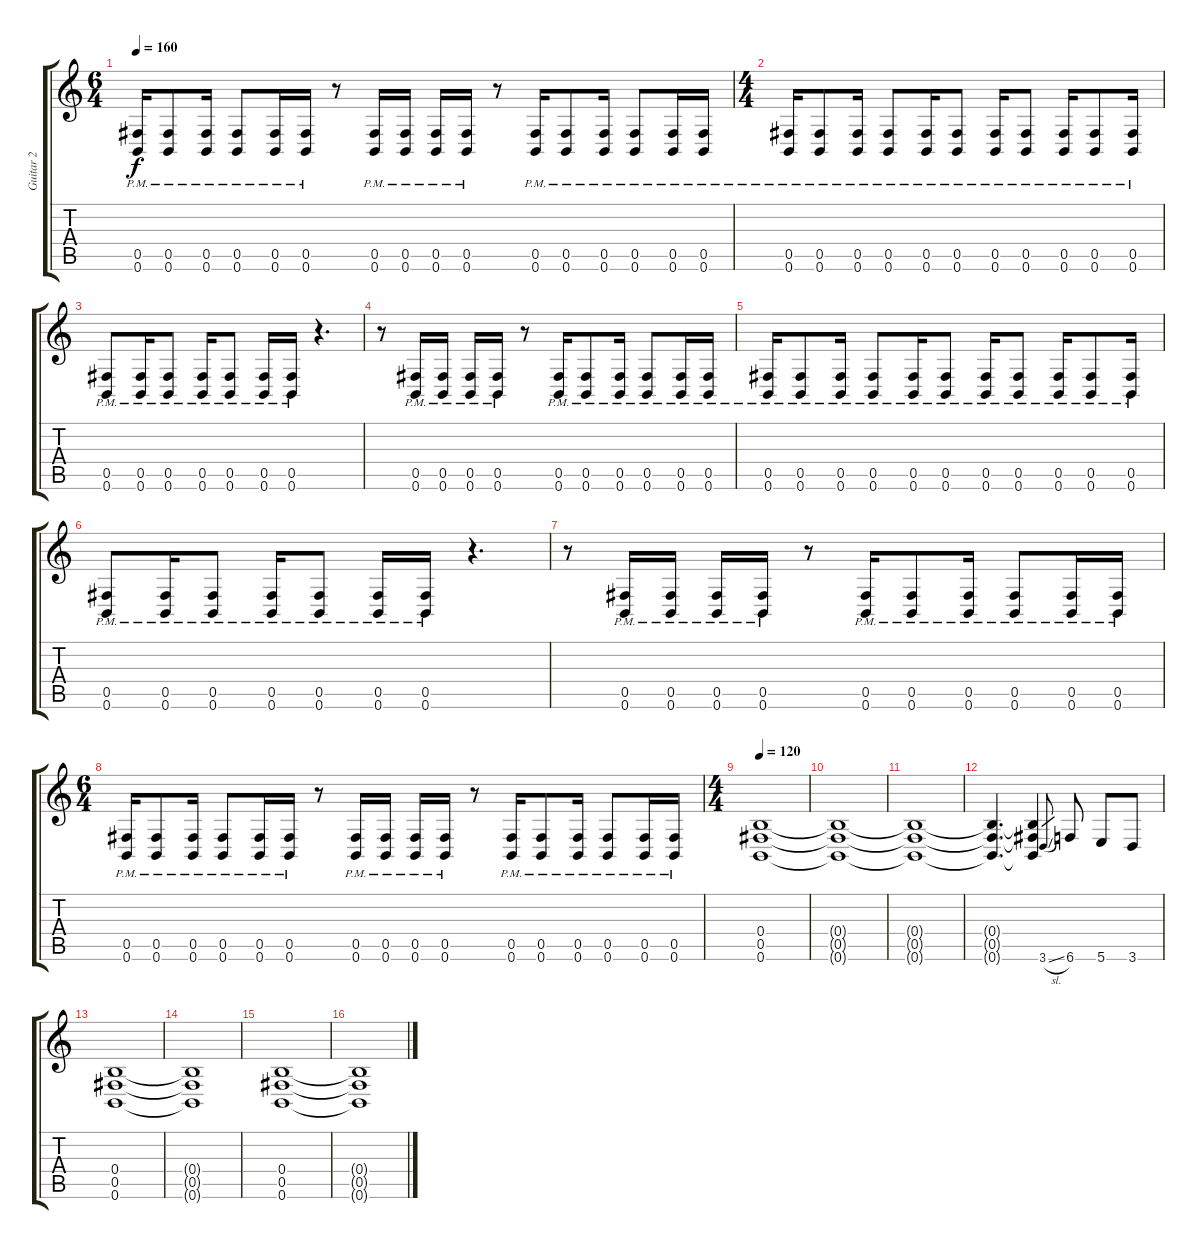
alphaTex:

\track ("Guitar 2" "Guitar 2") {instrument distortionguitar}
\staff {score tabs}
\tuning (Db4 Ab3 E3 B2 Gb2 B1) {hide}
\ts (6 4)
\tempo 160
\clef g2
\ks c
(0.5{pm} 0.6{pm}).16{dy f} (0.5{pm} 0.6{pm}).8 (0.5{pm} 0.6{pm}).16 (0.5{pm} 0.6{pm}).8 (0.5{pm} 0.6{pm}).16 (0.5{pm} 0.6{pm}).16 r.8 (0.5{pm} 0.6{pm}).16 (0.5{pm} 0.6{pm}).16 (0.5{pm} 0.6{pm}).16 (0.5{pm} 0.6{pm}).16 r.8 (0.5{pm} 0.6{pm}).16 (0.5{pm} 0.6{pm}).8 (0.5{pm} 0.6{pm}).16 (0.5{pm} 0.6{pm}).8 (0.5{pm} 0.6{pm}).16 (0.5{pm} 0.6{pm}).16 |
\ts (4 4)
(0.5{pm} 0.6{pm}).16 (0.5{pm} 0.6{pm}).8 (0.5{pm} 0.6{pm}).16 (0.5{pm} 0.6{pm}).8 (0.5{pm} 0.6{pm}).16 (0.5{pm} 0.6{pm}).8 (0.5{pm} 0.6{pm}).16 (0.5{pm} 0.6{pm}).8 (0.5{pm} 0.6{pm}).16 (0.5{pm} 0.6{pm}).8 (0.5{pm} 0.6{pm}).16 |
(0.5{pm} 0.6{pm}).8 (0.5{pm} 0.6{pm}).16 (0.5{pm} 0.6{pm}).8 (0.5{pm} 0.6{pm}).16 (0.5{pm} 0.6{pm}).8 (0.5{pm} 0.6{pm}).16 (0.5{pm} 0.6{pm}).16 r.4{d} |
r.8 (0.5{pm} 0.6{pm}).16 (0.5{pm} 0.6{pm}).16 (0.5{pm} 0.6{pm}).16 (0.5{pm} 0.6{pm}).16 r.8 (0.5{pm} 0.6{pm}).16 (0.5{pm} 0.6{pm}).8 (0.5{pm} 0.6{pm}).16 (0.5{pm} 0.6{pm}).8 (0.5{pm} 0.6{pm}).16 (0.5{pm} 0.6{pm}).16 |
(0.5{pm} 0.6{pm}).16 (0.5{pm} 0.6{pm}).8 (0.5{pm} 0.6{pm}).16 (0.5{pm} 0.6{pm}).8 (0.5{pm} 0.6{pm}).16 (0.5{pm} 0.6{pm}).8 (0.5{pm} 0.6{pm}).16 (0.5{pm} 0.6{pm}).8 (0.5{pm} 0.6{pm}).16 (0.5{pm} 0.6{pm}).8 (0.5{pm} 0.6{pm}).16 |
(0.5{pm} 0.6{pm}).8 (0.5{pm} 0.6{pm}).16 (0.5{pm} 0.6{pm}).8 (0.5{pm} 0.6{pm}).16 (0.5{pm} 0.6{pm}).8 (0.5{pm} 0.6{pm}).16 (0.5{pm} 0.6{pm}).16 r.4{d} |
r.8 (0.5{pm} 0.6{pm}).16 (0.5{pm} 0.6{pm}).16 (0.5{pm} 0.6{pm}).16 (0.5{pm} 0.6{pm}).16 r.8 (0.5{pm} 0.6{pm}).16 (0.5{pm} 0.6{pm}).8 (0.5{pm} 0.6{pm}).16 (0.5{pm} 0.6{pm}).8 (0.5{pm} 0.6{pm}).16 (0.5{pm} 0.6{pm}).16 |
\ts (6 4)
(0.5{pm} 0.6{pm}).16 (0.5{pm} 0.6{pm}).8 (0.5{pm} 0.6{pm}).16 (0.5{pm} 0.6{pm}).8 (0.5{pm} 0.6{pm}).16 (0.5{pm} 0.6{pm}).16 r.8 (0.5{pm} 0.6{pm}).16 (0.5{pm} 0.6{pm}).16 (0.5{pm} 0.6{pm}).16 (0.5{pm} 0.6{pm}).16 r.8 (0.5{pm} 0.6{pm}).16 (0.5{pm} 0.6{pm}).8 (0.5{pm} 0.6{pm}).16 (0.5{pm} 0.6{pm}).8 (0.5{pm} 0.6{pm}).16 (0.5{pm} 0.6{pm}).16 |
\ts (4 4)
\tempo 120
(0.4 0.5 0.6).1 |
(0.4{t} 0.5{t} 0.6{t}).1 |
(0.4{t} 0.5{t} 0.6{t}).1 |
(0.4{t} 0.5{t} 0.6{t}).4{d} (0.4{t} 0.5{t} 0.6{t}).4 3.6{sl}.8{gr} 6.6.8 5.6.8 3.6.8 |
(0.4 0.5 0.6).1 |
(0.4{t} 0.5{t} 0.6{t}).1 |
(0.4 0.5 0.6).1 |
(0.4{t} 0.5{t} 0.6{t}).1
